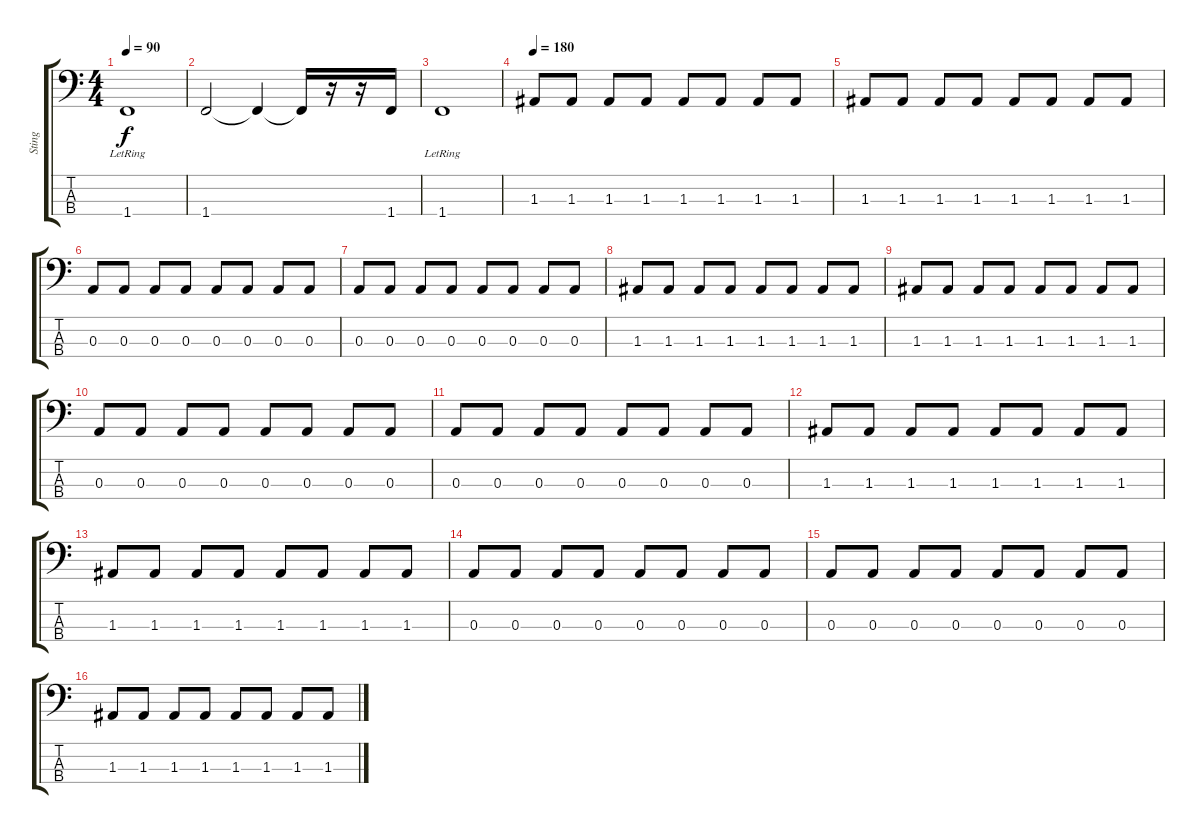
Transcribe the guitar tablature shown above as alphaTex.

\track ("Sting" "Sting") {instrument electricbasspick}
\staff {score tabs}
\tuning (G2 D2 A1 E1) {hide}
\ts (4 4)
\tempo 90
\clef f4
\ks c
1.4{lr}.1{dy f} |
1.4.2 1.4{t}.4 1.4{t}.16 r.16 r.16 1.4.16 |
1.4{lr}.1 |
\tempo 180
1.3.8 1.3.8 1.3.8 1.3.8 1.3.8 1.3.8 1.3.8 1.3.8 |
1.3.8 1.3.8 1.3.8 1.3.8 1.3.8 1.3.8 1.3.8 1.3.8 |
0.3.8 0.3.8 0.3.8 0.3.8 0.3.8 0.3.8 0.3.8 0.3.8 |
0.3.8 0.3.8 0.3.8 0.3.8 0.3.8 0.3.8 0.3.8 0.3.8 |
1.3.8 1.3.8 1.3.8 1.3.8 1.3.8 1.3.8 1.3.8 1.3.8 |
1.3.8 1.3.8 1.3.8 1.3.8 1.3.8 1.3.8 1.3.8 1.3.8 |
0.3.8 0.3.8 0.3.8 0.3.8 0.3.8 0.3.8 0.3.8 0.3.8 |
0.3.8 0.3.8 0.3.8 0.3.8 0.3.8 0.3.8 0.3.8 0.3.8 |
1.3.8 1.3.8 1.3.8 1.3.8 1.3.8 1.3.8 1.3.8 1.3.8 |
1.3.8 1.3.8 1.3.8 1.3.8 1.3.8 1.3.8 1.3.8 1.3.8 |
0.3.8 0.3.8 0.3.8 0.3.8 0.3.8 0.3.8 0.3.8 0.3.8 |
0.3.8 0.3.8 0.3.8 0.3.8 0.3.8 0.3.8 0.3.8 0.3.8 |
1.3.8 1.3.8 1.3.8 1.3.8 1.3.8 1.3.8 1.3.8 1.3.8
